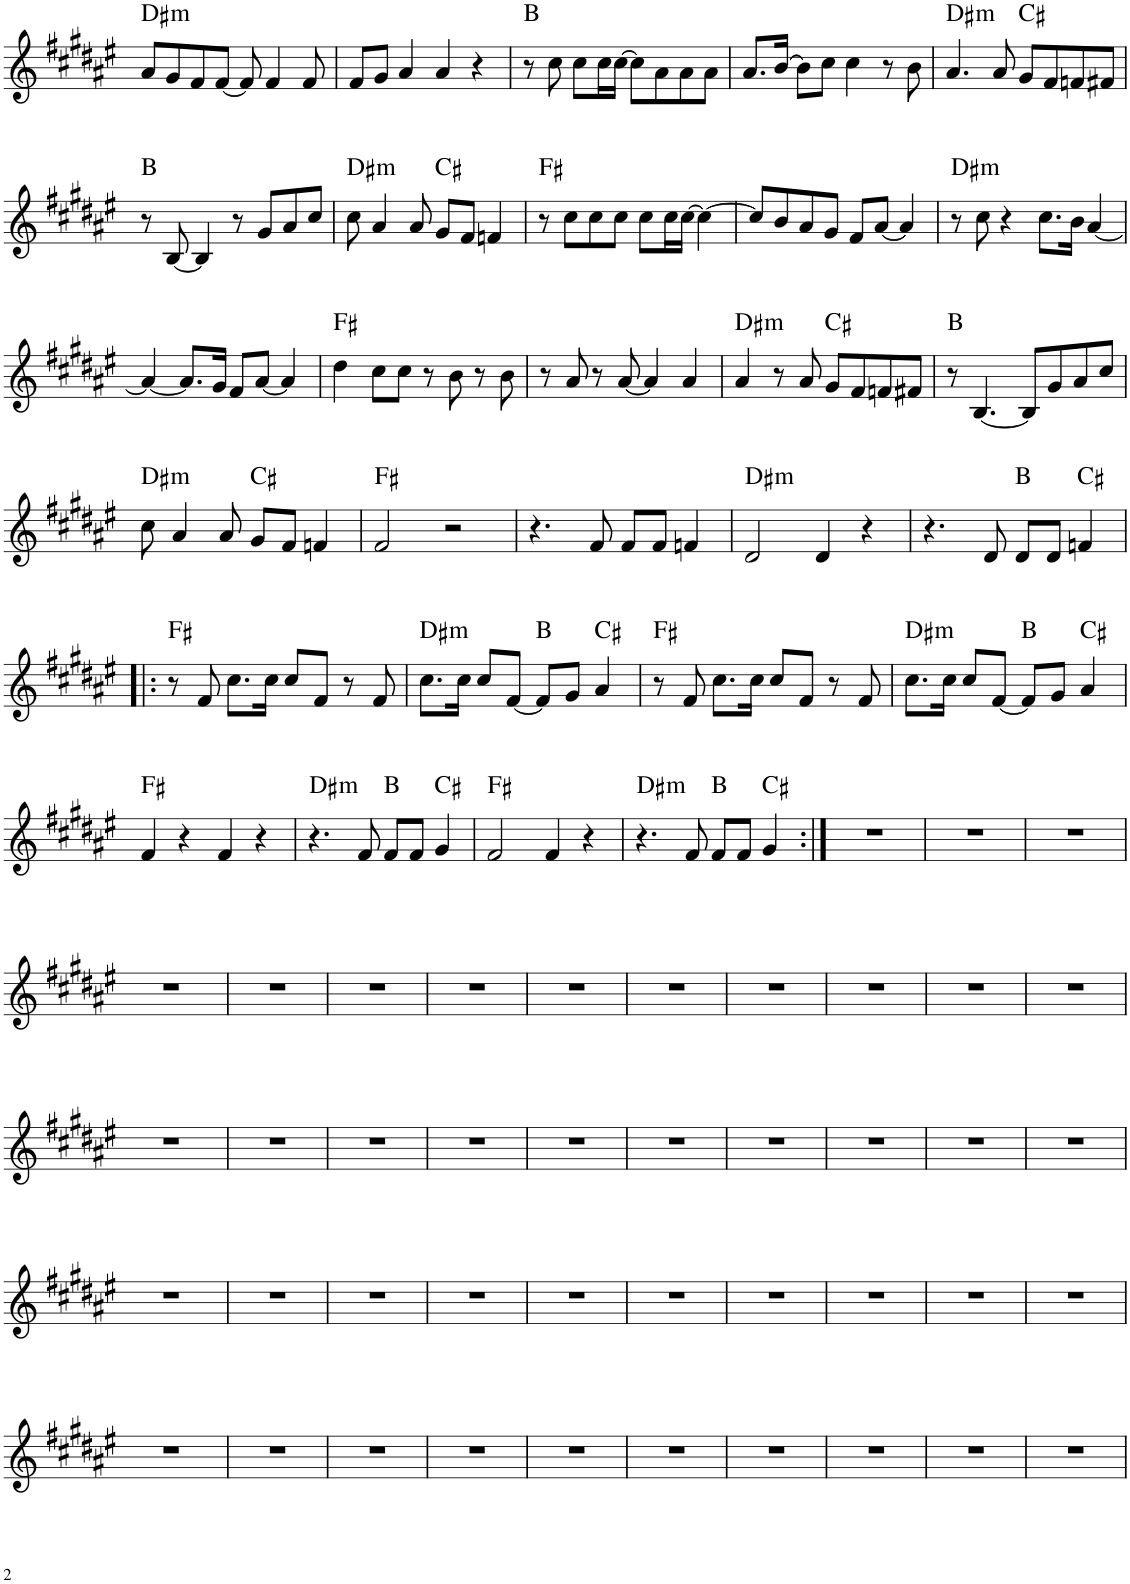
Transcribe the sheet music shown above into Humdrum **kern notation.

**kern	**harte
*part1	*part1
*staff1	*
*I"Piano	*
*I'Pno.	*
!!LO:PB:g=z
*clefG2	*
*k[f#c#g#d#a#e#]	*
*M4/4	*
=42	=42
!	!LO:H:kt=m
8a#/L	D#:min
8g#/	.
8f#/	.
[8f#/J	.
8f#/]	.
4f#/	.
8f#/	.
=43	=43
8f#/L	.
8g#/J	.
4a#/	.
4a#/	.
4r	.
=44	=44
8r	B:maj
8cc#\	.
8cc#\L	.
16cc#\L	.
[16cc#\JJ	.
8cc#\L]	.
8a#\	.
8a#\	.
8a#\J	.
=45	=45
8.a#/L	.
[16b/Jk	.
8b\L]	.
8cc#\J	.
4cc#\	.
8r	.
8b\	.
=46	=46
!	!LO:H:kt=m
4.a#/	D#:min
8a#/	.
8g#/L	C#:maj
8f#/	.
8fn/	.
8f#X/J	.
!!LO:LB:g=z
=47	=47
8r	B:maj
[8B/	.
4B/]	.
8r	.
8g#/L	.
8a#/	.
8cc#/J	.
=48	=48
!	!LO:H:kt=m
8cc#\	D#:min
4a#/	.
8a#/	.
8g#/L	C#:maj
8f#/J	.
4fn/	.
=49	=49
8r	F#:maj
8cc#\L	.
8cc#\	.
8cc#\J	.
8cc#\L	.
16cc#\L	.
[16cc#\JJ	.
4cc#\_	.
=50	=50
8cc#/L]	.
8b/	.
8a#/	.
8g#/J	.
8f#/L	.
[8a#/J	.
4a#/]	.
=51	=51
!	!LO:H:kt=m
8r	D#:min
8cc#\	.
4r	.
8.cc#\L	.
16b\Jk	.
[4a#/	.
!!LO:LB:g=z
=52	=52
4a#/_	.
8.a#/L]	.
16g#/Jk	.
8f#/L	.
[8a#/J	.
4a#/]	.
=53	=53
4dd#\	F#:maj
8cc#\L	.
8cc#\J	.
8r	.
8b\	.
8r	.
8b\	.
=54	=54
8r	.
8a#/	.
8r	.
[8a#/	.
4a#/]	.
4a#/	.
=55	=55
!	!LO:H:kt=m
4a#/	D#:min
8r	.
8a#/	.
8g#/L	C#:maj
8f#/	.
8fn/	.
8f#X/J	.
=56	=56
8r	B:maj
[4.B/	.
8B/L]	.
8g#/	.
8a#/	.
8cc#/J	.
!!LO:LB:g=z
=57	=57
!	!LO:H:kt=m
8cc#\	D#:min
4a#/	.
8a#/	.
8g#/L	C#:maj
8f#/J	.
4fn/	.
=58	=58
2f#/	F#:maj
2r	.
=59	=59
4.r	.
8f#/	.
8f#/L	.
8f#/J	.
4fn/	.
=60	=60
!	!LO:H:kt=m
2d#/	D#:min
4d#/	.
4r	.
=61	=61
4.r	.
8d#/	.
8d#/L	B:maj
8d#/J	.
4fn/	C#:maj
!!LO:LB:g=z
=62!|:	=62!|:
8r	F#:maj
8f#/	.
8.cc#\L	.
16cc#\Jk	.
8cc#/L	.
8f#/J	.
8r	.
8f#/	.
=63	=63
!	!LO:H:kt=m
8.cc#\L	D#:min
16cc#\Jk	.
8cc#/L	.
[8f#/J	.
8f#/L]	B:maj
8g#/J	.
4a#/	C#:maj
=64	=64
8r	F#:maj
8f#/	.
8.cc#\L	.
16cc#\Jk	.
8cc#/L	.
8f#/J	.
8r	.
8f#/	.
=65	=65
!	!LO:H:kt=m
8.cc#\L	D#:min
16cc#\Jk	.
8cc#/L	.
[8f#/J	.
8f#/L]	B:maj
8g#/J	.
4a#/	C#:maj
!!LO:LB:g=z
=66	=66
4f#/	F#:maj
4r	.
4f#/	.
4r	.
=67	=67
!	!LO:H:kt=m
4.r	D#:min
8f#/	.
8f#/L	B:maj
8f#/J	.
4g#/	C#:maj
=68	=68
2f#/	F#:maj
4f#/	.
4r	.
=69	=69
!	!LO:H:kt=m
4.r	D#:min
8f#/	.
8f#/L	B:maj
8f#/J	.
4g#/	C#:maj
=70:|!	=70:|!
1r	.
=71	=71
1r	.
=72	=72
1r	.
!!LO:LB:g=z
=73	=73
1r	.
=74	=74
1r	.
=75	=75
1r	.
=76	=76
1r	.
=77	=77
1r	.
=78	=78
1r	.
=79	=79
1r	.
=80	=80
1r	.
=81	=81
1r	.
=82	=82
1r	.
!!LO:LB:g=z
=83	=83
1r	.
=84	=84
1r	.
=85	=85
1r	.
=86	=86
1r	.
=87	=87
1r	.
=88	=88
1r	.
=89	=89
1r	.
=90	=90
1r	.
=91	=91
1r	.
=92	=92
1r	.
!!LO:LB:g=z
=93	=93
1r	.
=94	=94
1r	.
=95	=95
1r	.
=96	=96
1r	.
=97	=97
1r	.
=98	=98
1r	.
=99	=99
1r	.
=100	=100
1r	.
=101	=101
1r	.
=102	=102
1r	.
!!LO:LB:g=z
=103	=103
1r	.
=104	=104
1r	.
=105	=105
1r	.
=106	=106
1r	.
=107	=107
1r	.
=108	=108
1r	.
=109	=109
1r	.
=110	=110
1r	.
=111	=111
1r	.
=112	=112
1r	.
=	=
*-	*-
